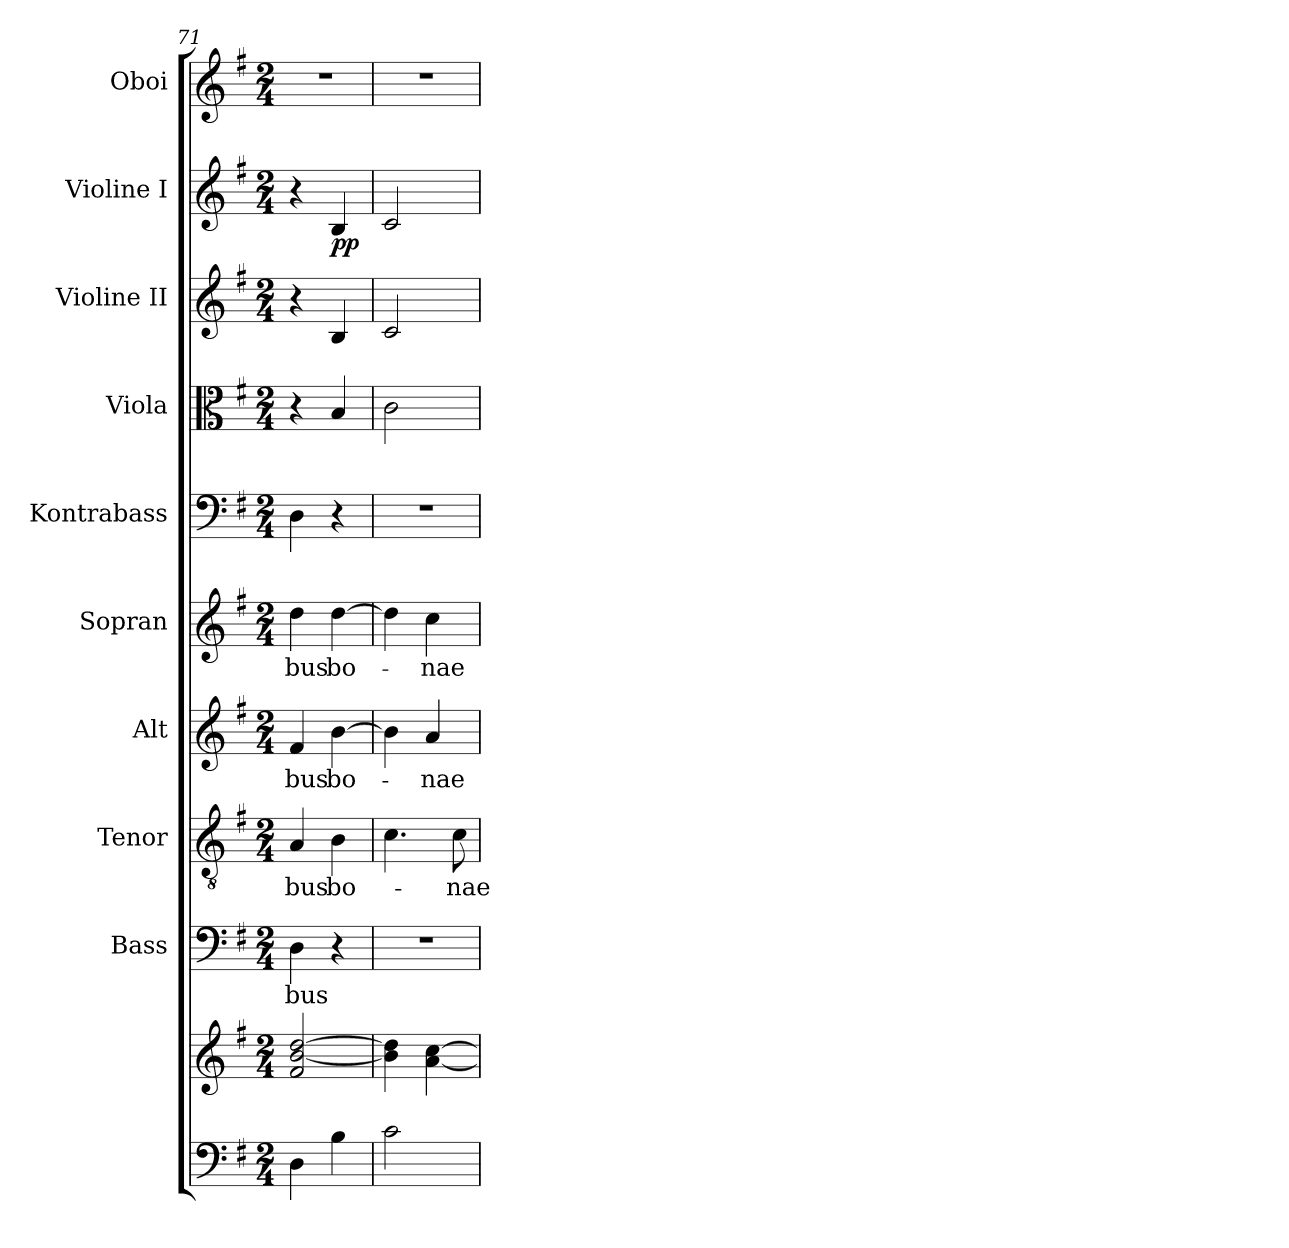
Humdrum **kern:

**kern	**kern	**kern	**text	**kern	**text	**kern	**text	**kern	**text	**kern	**kern	**kern	**kern	**dynam	**kern
*part10	*part10	*part9	*part9	*part8	*part8	*part7	*part7	*part6	*part6	*part5	*part4	*part3	*part2	*part2	*part1
*staff11	*staff10	*staff9	*staff9	*staff8	*staff8	*staff7	*staff7	*staff6	*staff6	*staff5	*staff4	*staff3	*staff2	*staff2	*staff1
*	*	*I"Bass	*	*I"Tenor	*	*I"Alt	*	*I"Sopran	*	*I"Kontrabass	*I"Viola	*I"Violine II	*I"Violine I	*	*I"Oboi
*	*	*I'B.	*	*I'T.	*	*I'A.	*	*I'S.	*	*I'Kb.	*I'Vla.	*I'Vl. II	*I'Vl. I	*	*I'Ob.
*clefF4	*clefG2	*clefF4	*	*clefGv2	*	*clefG2	*	*clefG2	*	*clefF4	*clefC3	*clefG2	*clefG2	*	*clefG2
*	*	*	*	*	*	*	*	*	*	*ITrd7c12	*	*	*	*	*
*k[f#]	*k[f#]	*k[f#]	*	*k[f#]	*	*k[f#]	*	*k[f#]	*	*k[f#]	*k[f#]	*k[f#]	*k[f#]	*	*k[f#]
*G:	*G:	*G:	*	*G:	*	*G:	*	*G:	*	*G:	*G:	*G:	*G:	*	*G:
*M2/4	*M2/4	*M2/4	*	*M2/4	*	*M2/4	*	*M2/4	*	*M2/4	*M2/4	*M2/4	*M2/4	*	*M2/4
=71	=71	=71	=71	=71	=71	=71	=71	=71	=71	=71	=71	=71	=71	=71	=71
!	!	!	!LO:LY:b	!	!LO:LY:b	!	!LO:LY:b	!	!LO:LY:b	!	!	!	!	!	!
4D\	2f#/ [2b/ [2dd/	4D\	-bus	4A/	-bus	4f#/	-bus	4dd\	-bus	4DD\	4r	4r	4r	.	2r
!	!	!	!	!	!LO:LY:b	!	!LO:LY:b	!	!LO:LY:b	!	!	!	!	!LO:DY:b	!
4B\	.	4r	.	4B\	bo-	[4b\	bo-	[4dd\	bo-	4r	4B/	4B/	4B/	pp	.
=72	=72	=72	=72	=72	=72	=72	=72	=72	=72	=72	=72	=72	=72	=72	=72
2c\	4b\] 4dd\]	2r	.	4.c\	.	4b\]	.	4dd\]	.	2r	2c\	2c/	2c/	.	2r
!	!	!	!	!	!	!	!LO:LY:b	!	!LO:LY:b	!	!	!	!	!	!
.	[4a\ [4cc\	.	.	.	.	4a/	-nae	4cc\	-nae	.	.	.	.	.	.
!	!	!	!	!	!LO:LY:b	!	!	!	!	!	!	!	!	!	!
.	.	.	.	8c\	-nae	.	.	.	.	.	.	.	.	.	.
=	=	=	=	=	=	=	=	=	=	=	=	=	=	=	=
*-	*-	*-	*-	*-	*-	*-	*-	*-	*-	*-	*-	*-	*-	*-	*-
